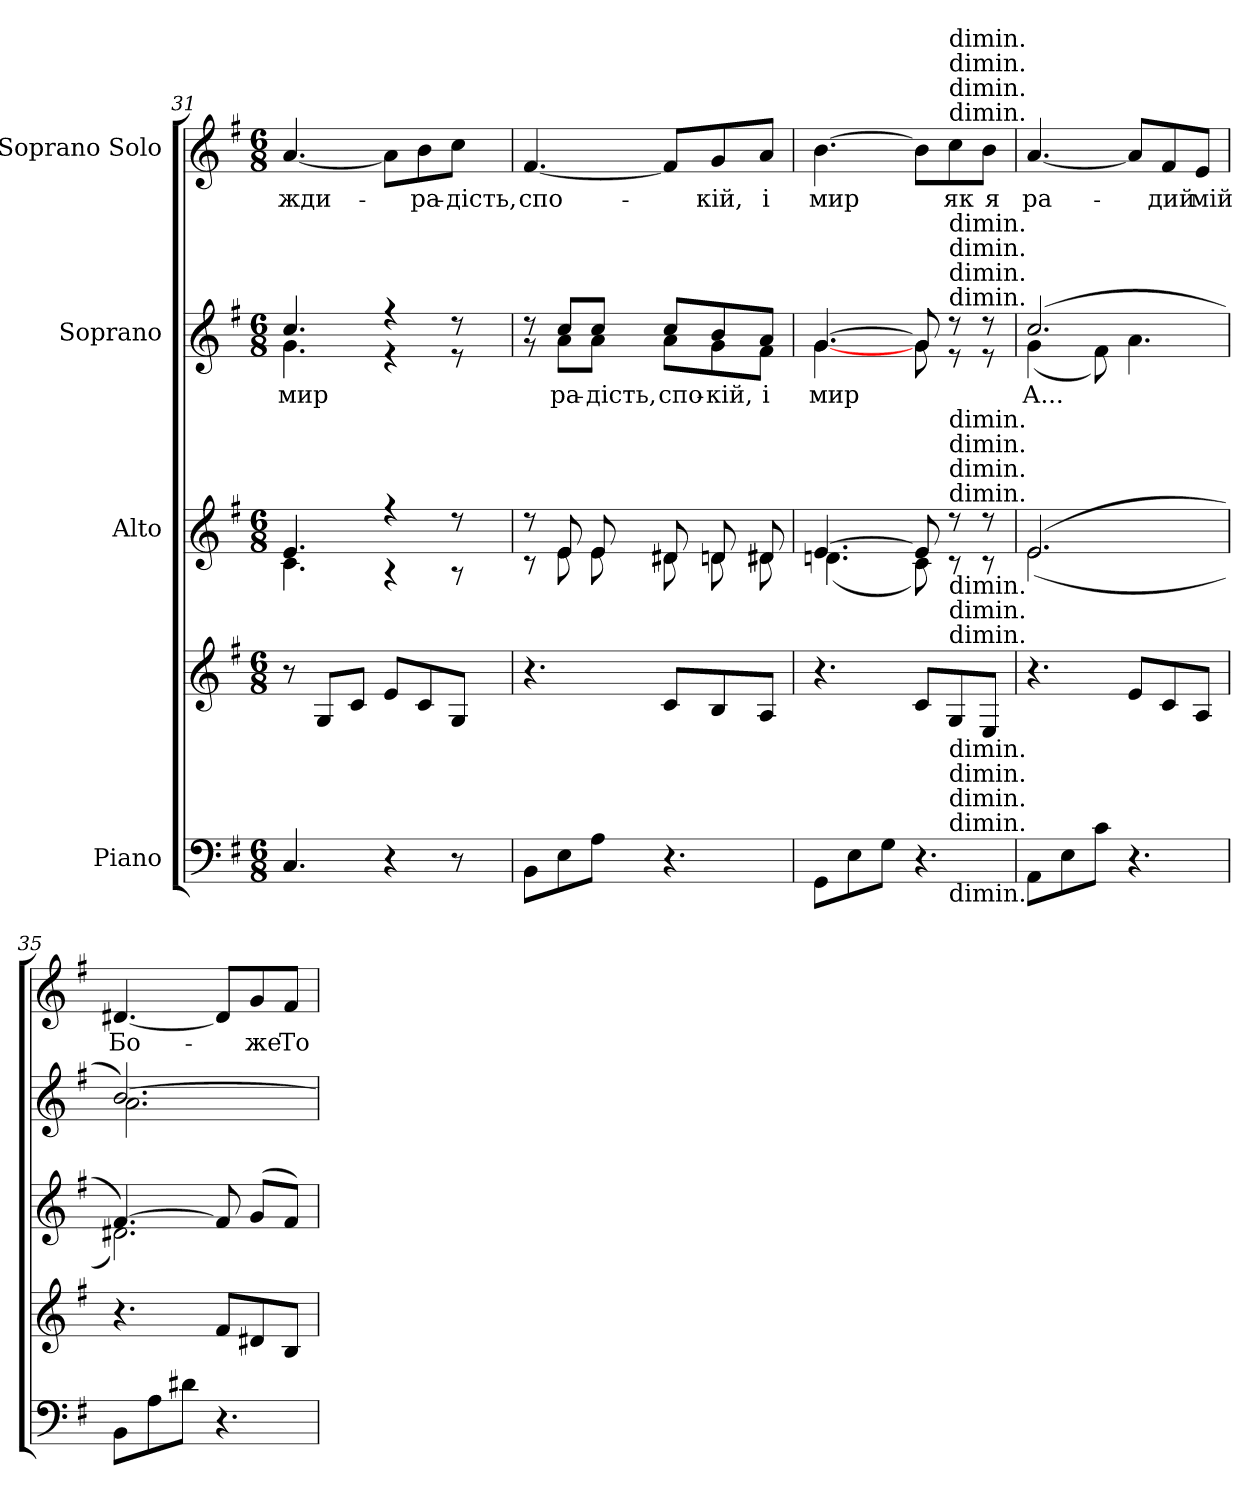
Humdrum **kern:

**kern	**kern	**kern	**kern	**text	**kern	**text
*part4	*part4	*part3	*part2	*part2	*part1	*part1
*staff5	*staff4	*staff3	*staff2	*staff2	*staff1	*staff1
*I"Piano	*	*I"Alto	*I"Soprano	*	*I"Soprano Solo	*
*clefF4	*clefG2	*clefG2	*clefG2	*	*clefG2	*
*k[f#]	*k[f#]	*k[f#]	*k[f#]	*	*k[f#]	*
*e:	*e:	*e:	*e:	*	*e:	*
*M6/8	*M6/8	*M6/8	*M6/8	*	*M6/8	*
=31	=31	=31	=31	=31	=31	=31
*	*	*^	*	*	*	*
!	!	!	!	!	!LO:LY:b:color=#000000	!	!
*	*	*	*	*^	*	*	*
!	!	!	!	!	!	!	!	!LO:LY:b:color=#000000
4.Ci/	8r	4.ei/	4.ci\	4.cci/	4.gi\	мир	[<4.ai/	-жди-
.	8Gi/L	.	.	.	.	.	.	.
.	8ci/J	.	.	.	.	.	.	.
4r	8ei/L	4r	4r	4r	4r	.	8ai\L]	.
!	!	!	!	!	!	!	!	!LO:LY:b:color=#000000
.	8ci/	.	.	.	.	.	8bi\	-ра-
!	!	!	!	!	!	!	!	!LO:LY:b:color=#000000
8r	8Gi/J	8r	8r	8r	8r	.	8cci\J	-дість,
=32	=32	=32	=32	=32	=32	=32	=32	=32
!	!	!	!	!	!	!	!	!LO:LY:b:color=#000000
8BBi\L	4.r	8r	8r	8r	8r	.	[<4.f#i/	спо-
!	!	!	!	!	!	!LO:LY:b:color=#000000	!	!
8Ei\	.	8ei/	8ei\	8cci/L	8ai\L	ра-	.	.
!	!	!	!	!	!	!LO:LY:b:color=#000000	!	!
8Ai\J	.	8ei/	8ei\	8cci/J	8ai\J	-дість,	.	.
!	!	!	!	!	!	!LO:LY:b:color=#000000	!	!
4.r	8ci/L	8d#Xi/	8d#i\	8cci/L	8ai\L	спо-	8f#i/L]	.
!	!	!	!	!	!	!LO:LY:b:color=#000000	!	!
!	!	!	!	!	!	!	!	!LO:LY:b:color=#000000
.	8Bi/	8d#i/	8dni\	8bi/	8gi\	-кій,	8gi/	-кій,
!	!	!	!	!	!	!LO:LY:b:color=#000000	!	!
!	!	!	!	!	!	!	!	!LO:LY:b:color=#000000
.	8Ai/J	8d#Xi/	8d#i\	8ai/J	8f#i\J	і	8ai/J	і
!!LO:LB:g=z
=33	=33	=33	=33	=33	=33	=33	=33	=33
!	!	!	!	!	!	!LO:LY:b:color=#000000	!	!
!	!	!	!	!	!	!	!	!LO:LY:b:color=#000000
*^	*	*	*	*	*	*	*	*
8GGi\L	2ryy	4.r	[>4.ei/	(4.dni\	[>4.gi/	[<4.gi\	мир	[>4.bi\	мир
8Ei\	.	.	.	.	.	.	.	.	.
8Gi\J	.	.	.	.	.	.	.	.	.
4.r	.	8ci/L	8ei/]	8ci\)	8gi/]	8gi\	.	8bi\L]	.
!	!	!	!	!	!	!	!	!LO:TX:a:t=dimin.	!
!	!	!	!	!	!	!	!	!LO:TX:a:t=dimin.	!
!	!	!	!	!	!	!	!	!LO:TX:a:t=dimin.	!
!	!	!	!	!	!	!	!	!LO:TX:a:t=dimin.	!
!	!	!	!	!	!LO:TX:a:t=dimin.	!	!	!	!
!	!	!	!	!	!LO:TX:a:t=dimin.	!	!	!	!
!	!	!	!	!	!LO:TX:a:t=dimin.	!	!	!	!
!	!	!	!	!	!LO:TX:a:t=dimin.	!	!	!	!
!	!	!	!LO:TX:a:t=dimin.	!	!	!	!	!	!
!	!	!	!LO:TX:a:t=dimin.	!	!	!	!	!	!
!	!	!	!LO:TX:a:t=dimin.	!	!	!	!	!	!
!	!	!	!LO:TX:a:t=dimin.	!	!	!	!	!	!
!	!	!LO:TX:a:t=dimin.	!	!	!	!	!	!	!
!	!	!LO:TX:a:t=dimin.	!	!	!	!	!	!	!
!	!	!LO:TX:a:t=dimin.	!	!	!	!	!	!	!
!	!	!LO:TX:b:t=dimin.	!	!	!	!	!	!	!
!	!LO:TX:a:t=dimin.	!	!	!	!	!	!	!	!
!	!LO:TX:a:t=dimin.	!	!	!	!	!	!	!	!
!	!LO:TX:b:t=dimin.	!	!	!	!	!	!	!	!
!	!LO:TX:a:t=dimin.	!	!	!	!	!	!	!	!
!	!	!	!	!	!	!	!	!	!LO:LY:b:color=#000000
.	4ryy	8Gi/	8r	8r	8r	8r	.	8cci\	як
!	!	!	!	!	!	!	!	!	!LO:LY:b:color=#000000
.	.	8Ei/J	8r	8r	8r	8r	.	8bi\J	я
*v	*v	*	*	*	*	*	*	*	*
=34	=34	=34	=34	=34	=34	=34	=34	=34
*^	*	*	*	*	*	*	*	*
!	!	!	!	!	!	!	!LO:LY:b:color=#000000	!	!
*v	*v	*	*	*	*	*	*	*	*
*^	*	*	*	*	*	*	*	*
!	!	!	!	!	!	!	!	!	!LO:LY:b:color=#000000
*v	*v	*	*	*	*	*	*	*	*
8AAi\L	4.r	(2.ei/	(2.ei\	(2.cci/	(4gi\	А...	[<4.ai/	ра-
8Ei\	.	.	.	.	.	.	.	.
8ci\J	.	.	.	.	8f#i\)	.	.	.
4.r	8ei/L	.	.	.	4.ai\	.	8ai/L]	.
!	!	!	!	!	!	!	!	!LO:LY:b:color=#000000
.	8ci/	.	.	.	.	.	8f#i/	-дий
!	!	!	!	!	!	!	!	!LO:LY:b:color=#000000
.	8Ai/J	.	.	.	.	.	8ei/J	мій
=35	=35	=35	=35	=35	=35	=35	=35	=35
!	!	!	!	!	!	!	!	!LO:LY:b:color=#000000
8BBi\L	4.r	[>4.f#i/)	2.d#Xi\)	[>2.bi/)	2.ai\	.	[<4.d#Xi/	Бо-
8Ai\	.	.	.	.	.	.	.	.
8d#Xi\J	.	.	.	.	.	.	.	.
4.r	8f#i/L	8f#i/]	.	.	.	.	8d#i/L]	.
!	!	!	!	!	!	!	!	!LO:LY:b:color=#000000
.	8d#Xi/	(8gi/L	.	.	.	.	8gi/	-же
!	!	!	!	!	!	!	!	!LO:LY:b:color=#000000
.	8Bi/J	8f#i/J)	.	.	.	.	8f#i/J	То-
*	*	*v	*v	*	*	*	*	*
*	*	*	*v	*v	*	*	*
=	=	=	=	=	=	=
*-	*-	*-	*-	*-	*-	*-
